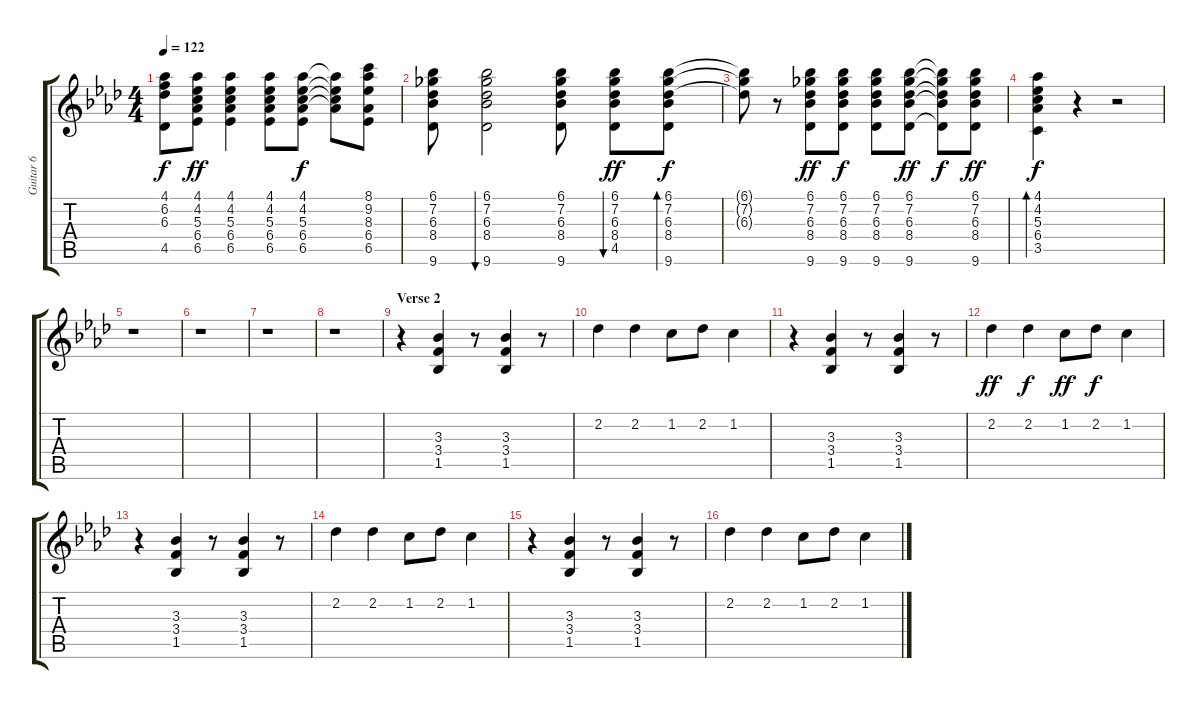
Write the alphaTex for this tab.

\track ("Guitar 6" "Guitar 6") {instrument acousticguitarsteel}
\staff {score tabs}
\tuning (E4 B3 G3 D3 A2 E2) {hide}
\ts (4 4)
\tempo 122
\clef g2
\ks ab
(4.1{t} 6.2{t} 6.3{t} 4.5{t}).8{dy f} (4.1 4.2 5.3 6.4 6.5).8{dy ff} (4.1 4.2 5.3 6.4 6.5).4 (4.1 4.2 5.3 6.4 6.5).8 (4.1 4.2 5.3 6.4 6.5).8{dy f} (4.1{t} 4.2{t} 5.3{t} 6.4{t}).8 (8.1 9.2 8.3 6.4 6.5).8 |
(6.1 7.2 6.3 8.4 9.6).8 (6.1 7.2 6.3 8.4 9.6).2{bu 120} (6.1 7.2 6.3 8.4 9.6).8 (6.1 7.2 6.3 8.4 4.5).8{bu 120 dy ff} (6.1 7.2 6.3 8.4 9.6).8{bd 120 dy f} |
(6.1{t} 7.2{t} 6.3{t}).8 r.8 (6.1 7.2 6.3 8.4 9.6).8{dy ff} (6.1 7.2 6.3 8.4 9.6).8{dy f} (6.1 7.2 6.3 8.4 9.6).8 (6.1 7.2 6.3 8.4 9.6).8{dy ff} (6.1{t} 7.2{t} 6.3{t} 8.4{t} 9.6{t}).8{dy f} (6.1 7.2 6.3 8.4 9.6).8{dy ff} |
(4.1 4.2 5.3 6.4 3.5).4{bd 120 dy f} r.4 r.2 |
r.1 |
r.1 |
r.1 |
r.1 |
\section ("" "Verse 2")
r.4 (3.3 3.4 1.5).4 r.8 (3.3 3.4 1.5).4 r.8 |
2.2.4 2.2.4 1.2.8 2.2.8 1.2.4 |
r.4 (3.3 3.4 1.5).4 r.8 (3.3 3.4 1.5).4 r.8 |
2.2.4{dy ff} 2.2.4{dy f} 1.2.8{dy ff} 2.2.8{dy f} 1.2.4 |
r.4 (3.3 3.4 1.5).4 r.8 (3.3 3.4 1.5).4 r.8 |
2.2.4 2.2.4 1.2.8 2.2.8 1.2.4 |
r.4 (3.3 3.4 1.5).4 r.8 (3.3 3.4 1.5).4 r.8 |
2.2.4 2.2.4 1.2.8 2.2.8 1.2.4
